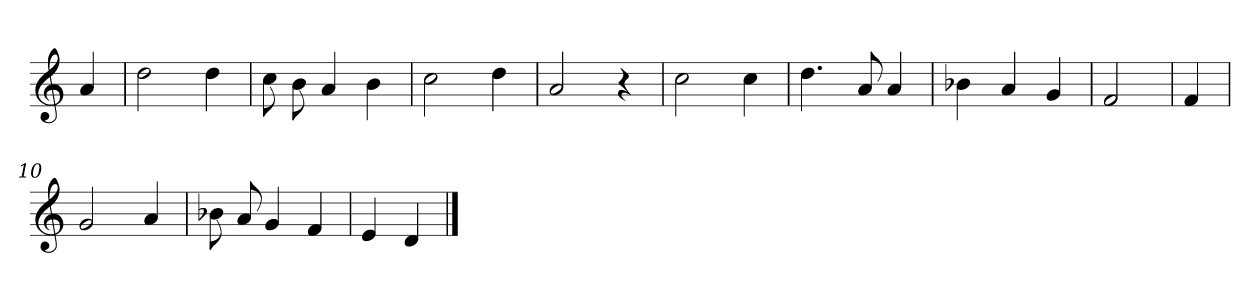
**kern
*part1
*staff1
*clefG2
*k[]
=
4a
=1
2dd
4dd
=2
8cc
8b
4a
4b
=3
2cc
4dd
=4
2a
4r
=5
2cc
4cc
=6
4.dd
8a
4a
=7
4b-X
4a
4g
=8
2f
=9
4f
=10
2g
4a
=11
8b-X
8a
4g
4f
=12
4e
4d
==
*-
